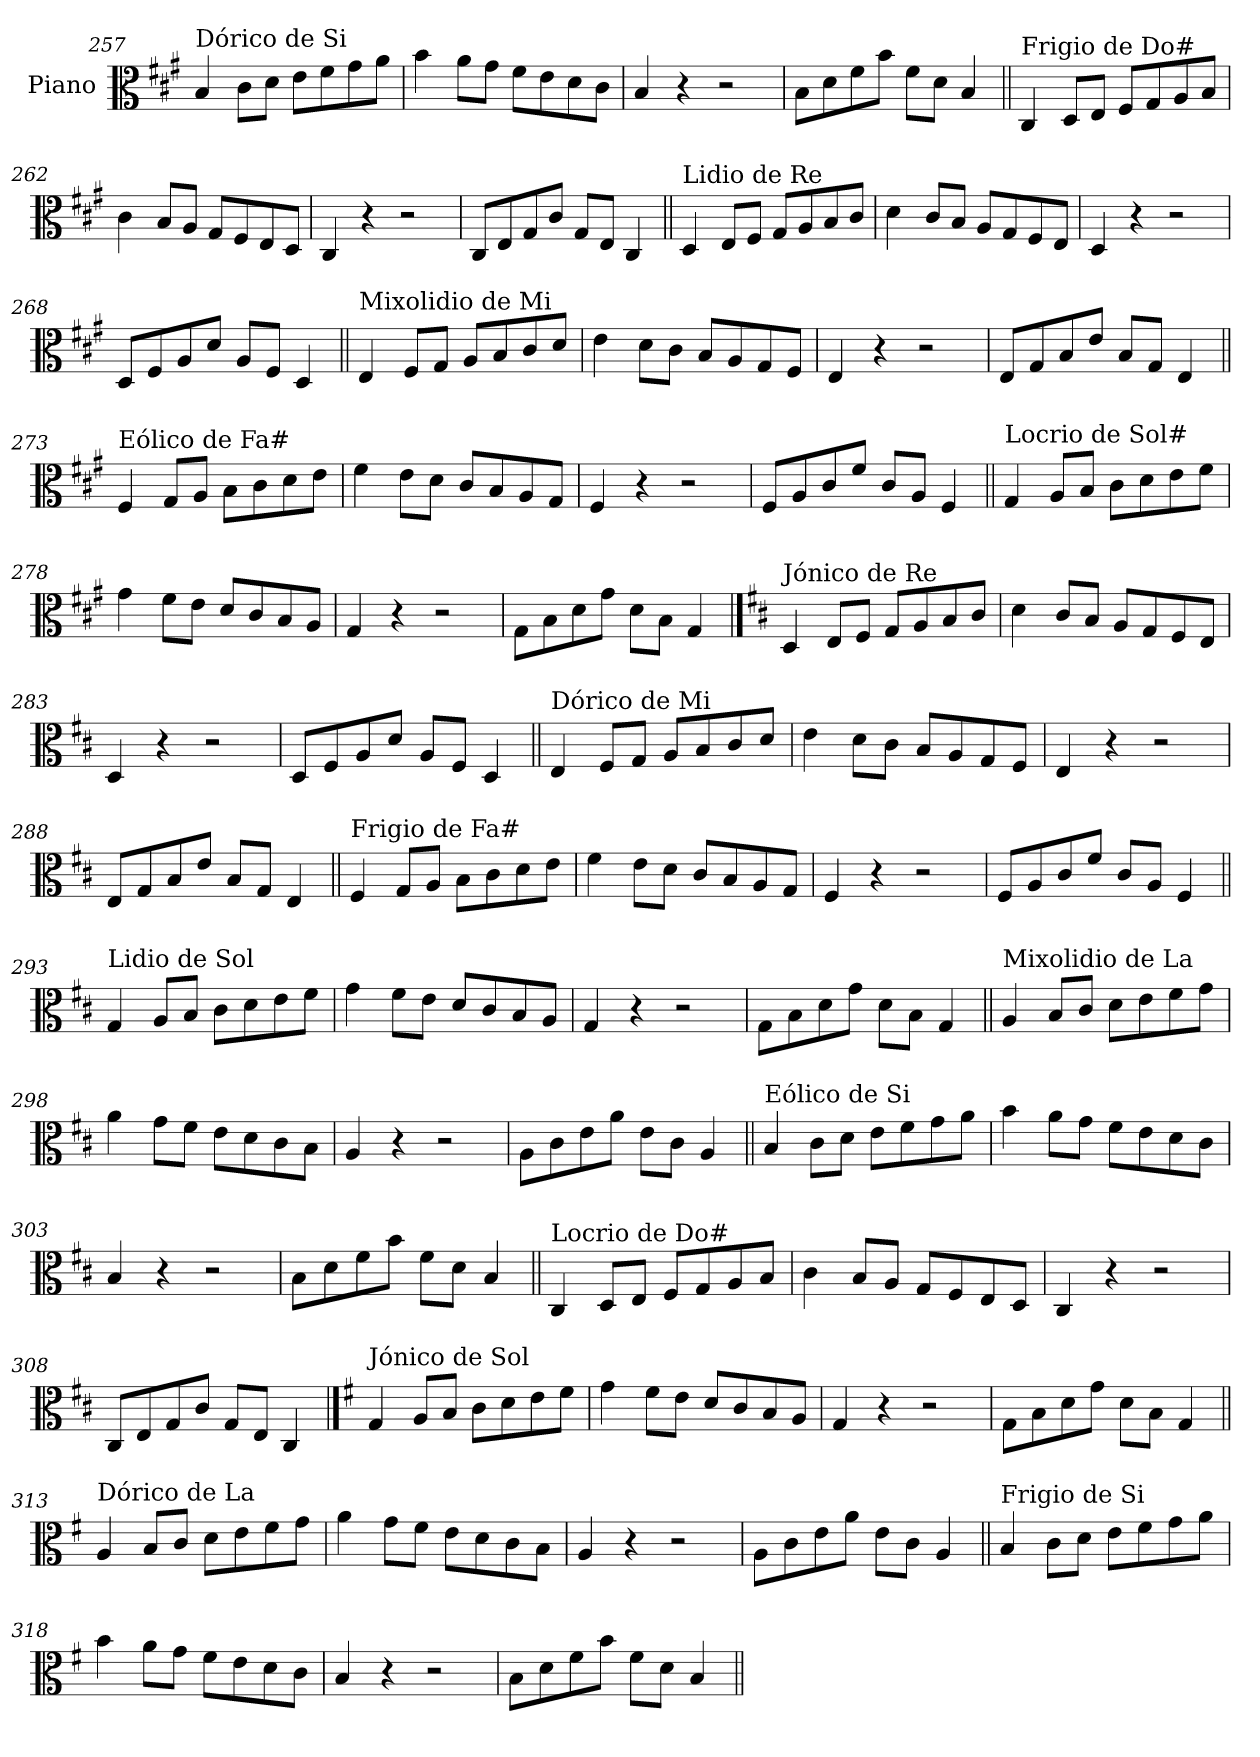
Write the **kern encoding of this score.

**kern
*part1
*staff1
*I"Piano
*I'Pno.
!!LO:LB:g=z
*clefC3
*k[f#c#g#]
=257
!LO:TX:a:t=Dórico de Si
4B/
8c#\L
8d\J
8e\L
8f#\
8g#\
8a\J
=258
4b\
8a\L
8g#\J
8f#\L
8e\
8d\
8c#\J
=259
4B/
4r
2r
=260
8B\L
8d\
8f#\
8b\J
8f#\L
8d\J
4B/
!!LO:LB:g=z
=261||
!LO:TX:a:t=Frigio de Do#
4C#/
8D/L
8E/J
8F#/L
8G#/
8A/
8B/J
=262
4c#\
8B/L
8A/J
8G#/L
8F#/
8E/
8D/J
=263
4C#/
4r
2r
=264
8C#/L
8E/
8G#/
8c#/J
8G#/L
8E/J
4C#/
!!LO:LB:g=z
=265||
!LO:TX:a:t=Lidio de Re
4D/
8E/L
8F#/J
8G#/L
8A/
8B/
8c#/J
=266
4d\
8c#/L
8B/J
8A/L
8G#/
8F#/
8E/J
=267
4D/
4r
2r
=268
8D/L
8F#/
8A/
8d/J
8A/L
8F#/J
4D/
!!LO:LB:g=z
=269||
!LO:TX:a:t=Mixolidio de Mi
4E/
8F#/L
8G#/J
8A/L
8B/
8c#/
8d/J
=270
4e\
8d\L
8c#\J
8B/L
8A/
8G#/
8F#/J
=271
4E/
4r
2r
=272
8E/L
8G#/
8B/
8e/J
8B/L
8G#/J
4E/
!!LO:LB:g=z
=273||
!LO:TX:a:t=Eólico de Fa#
4F#/
8G#/L
8A/J
8B\L
8c#\
8d\
8e\J
=274
4f#\
8e\L
8d\J
8c#/L
8B/
8A/
8G#/J
=275
4F#/
4r
2r
=276
8F#/L
8A/
8c#/
8f#/J
8c#/L
8A/J
4F#/
!!LO:LB:g=z
=277||
!LO:TX:a:t=Locrio de Sol#
4G#/
8A/L
8B/J
8c#\L
8d\
8e\
8f#\J
=278
4g#\
8f#\L
8e\J
8d/L
8c#/
8B/
8A/J
=279
4G#/
4r
2r
=280
8G#\L
8B\
8d\
8g#\J
8d\L
8B\J
4G#/
!!LO:PB:g=z
==281
*k[f#c#]
!LO:TX:a:t=Jónico de Re
4D/
8E/L
8F#/J
8G/L
8A/
8B/
8c#/J
=282
4d\
8c#/L
8B/J
8A/L
8G/
8F#/
8E/J
=283
4D/
4r
2r
=284
8D/L
8F#/
8A/
8d/J
8A/L
8F#/J
4D/
!!LO:LB:g=z
=285||
!LO:TX:a:t=Dórico de Mi
4E/
8F#/L
8G/J
8A/L
8B/
8c#/
8d/J
=286
4e\
8d\L
8c#\J
8B/L
8A/
8G/
8F#/J
=287
4E/
4r
2r
=288
8E/L
8G/
8B/
8e/J
8B/L
8G/J
4E/
!!LO:LB:g=z
=289||
!LO:TX:a:t=Frigio de Fa#
4F#/
8G/L
8A/J
8B\L
8c#\
8d\
8e\J
=290
4f#\
8e\L
8d\J
8c#/L
8B/
8A/
8G/J
=291
4F#/
4r
2r
=292
8F#/L
8A/
8c#/
8f#/J
8c#/L
8A/J
4F#/
!!LO:LB:g=z
=293||
!LO:TX:a:t=Lidio de Sol
4G/
8A/L
8B/J
8c#\L
8d\
8e\
8f#\J
=294
4g\
8f#\L
8e\J
8d/L
8c#/
8B/
8A/J
=295
4G/
4r
2r
=296
8G\L
8B\
8d\
8g\J
8d\L
8B\J
4G/
!!LO:LB:g=z
=297||
!LO:TX:a:t=Mixolidio de La
4A/
8B/L
8c#/J
8d\L
8e\
8f#\
8g\J
=298
4a\
8g\L
8f#\J
8e\L
8d\
8c#\
8B\J
=299
4A/
4r
2r
=300
8A\L
8c#\
8e\
8a\J
8e\L
8c#\J
4A/
!!LO:LB:g=z
=301||
!LO:TX:a:t=Eólico de Si
4B/
8c#\L
8d\J
8e\L
8f#\
8g\
8a\J
=302
4b\
8a\L
8g\J
8f#\L
8e\
8d\
8c#\J
=303
4B/
4r
2r
=304
8B\L
8d\
8f#\
8b\J
8f#\L
8d\J
4B/
!!LO:LB:g=z
=305||
!LO:TX:a:t=Locrio de Do#
4C#/
8D/L
8E/J
8F#/L
8G/
8A/
8B/J
=306
4c#\
8B/L
8A/J
8G/L
8F#/
8E/
8D/J
=307
4C#/
4r
2r
=308
8C#/L
8E/
8G/
8c#/J
8G/L
8E/J
4C#/
!!LO:PB:g=z
==309
*k[f#]
!LO:TX:a:t=Jónico de Sol
4G/
8A/L
8B/J
8c\L
8d\
8e\
8f#\J
=310
4g\
8f#\L
8e\J
8d/L
8c/
8B/
8A/J
=311
4G/
4r
2r
=312
8G\L
8B\
8d\
8g\J
8d\L
8B\J
4G/
!!LO:LB:g=z
=313||
!LO:TX:a:t=Dórico de La
4A/
8B/L
8c/J
8d\L
8e\
8f#\
8g\J
=314
4a\
8g\L
8f#\J
8e\L
8d\
8c\
8B\J
=315
4A/
4r
2r
=316
8A\L
8c\
8e\
8a\J
8e\L
8c\J
4A/
!!LO:LB:g=z
=317||
!LO:TX:a:t=Frigio de Si
4B/
8c\L
8d\J
8e\L
8f#\
8g\
8a\J
=318
4b\
8a\L
8g\J
8f#\L
8e\
8d\
8c\J
=319
4B/
4r
2r
=320
8B\L
8d\
8f#\
8b\J
8f#\L
8d\J
4B/
=||
*-
